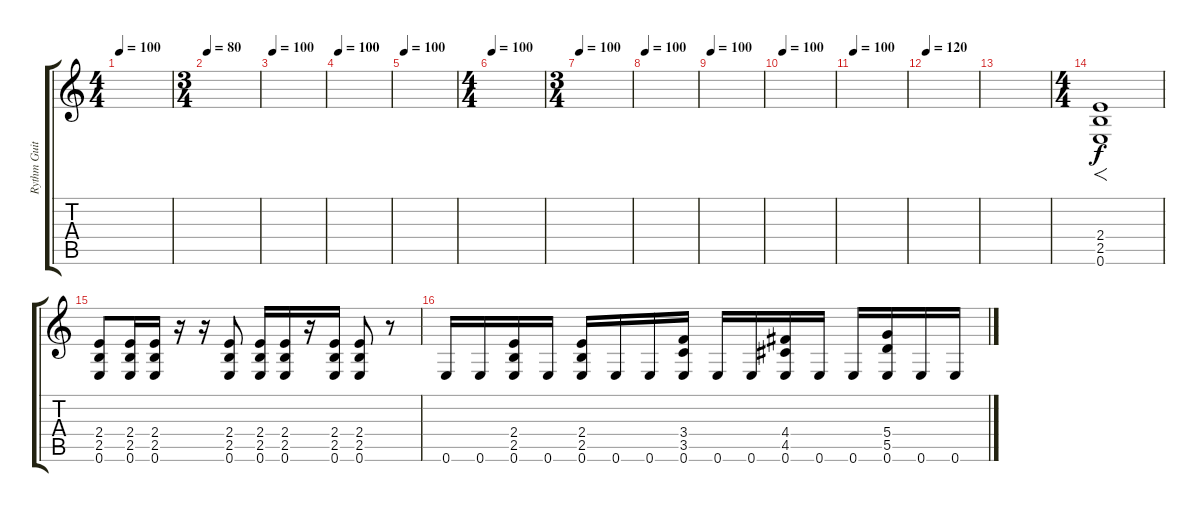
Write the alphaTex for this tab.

\track ("Rythm Guitar" "Rythm Guit") {instrument overdrivenguitar}
\staff {score tabs}
\tuning (E4 B3 G3 D3 A2 E2) {hide}
\ts (4 4)
\tempo 100
\clef g2
\ks c
|
\ts (3 4)
\tempo 80
|
\tempo 100
|
\tempo 100
|
\tempo 100
|
\ts (4 4)
\tempo 100
|
\ts (3 4)
\tempo 100
|
\tempo 100
|
\tempo 100
|
\tempo 100
|
\tempo 100
|
\tempo 120
|
|
\ts (4 4)
(2.4 2.5 0.6).1{f} |
(2.4 2.5 0.6).8 (2.4 2.5 0.6).16 (2.4 2.5 0.6).16 r.16 r.16 (2.4 2.5 0.6).8 (2.4 2.5 0.6).16 (2.4 2.5 0.6).16 r.16 (2.4 2.5 0.6).16 (2.4 2.5 0.6).8 r.8 |
0.6.16 0.6.16 (2.4 2.5 0.6).16 0.6.16 (2.4 2.5 0.6).16 0.6.16 0.6.16 (3.4 3.5 0.6).16 0.6.16 0.6.16 (4.4 4.5 0.6).16 0.6.16 0.6.16 (5.4 5.5 0.6).16 0.6.16 0.6.16
